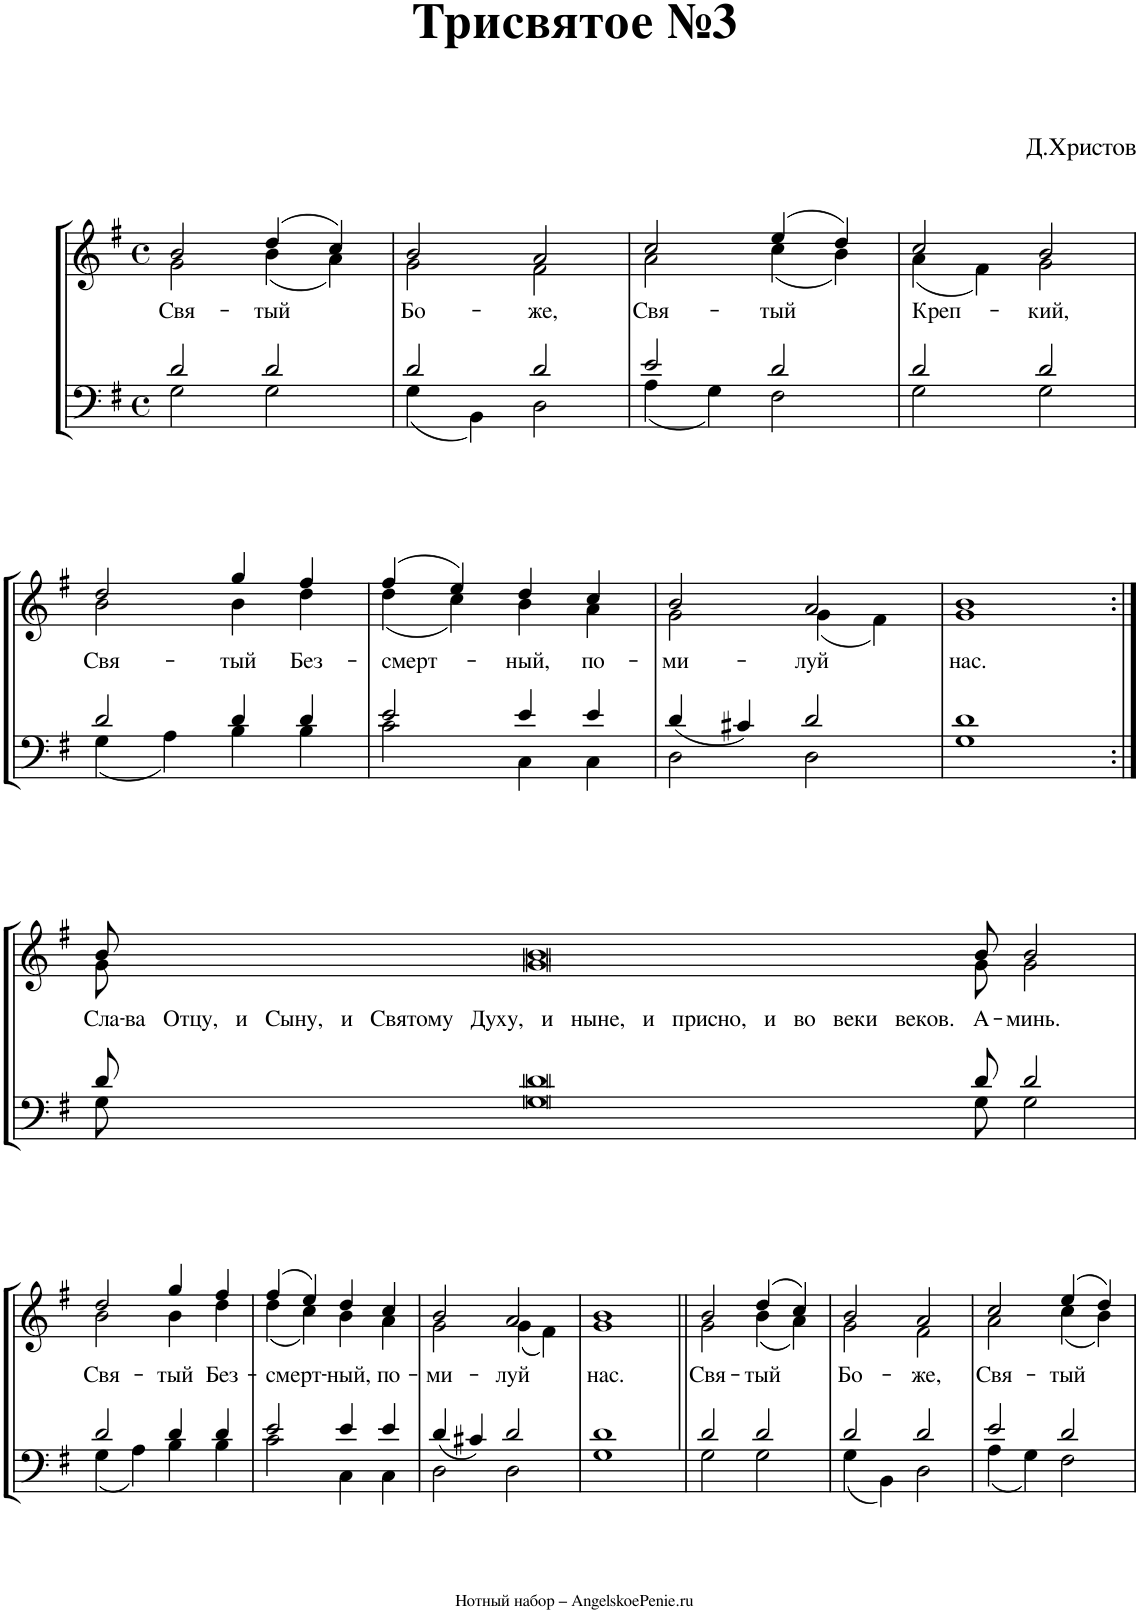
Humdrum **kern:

**kern	**kern	**text
*part1	*part1	*part1
*staff2	*staff1	*staff1
*I"Piano	*	*
*I'Pno.	*	*
*clefF4	*clefG2	*
*k[f#]	*k[f#]	*
*M4/4	*M4/4	*
*met(c)	*met(c)	*
=1	=1	=1
*^	*^	*
*	*^	*	*	*
!	!	!	!	!	!LO:LY:b
1ryy	2d/	2G\	2b/	2g\	Свя-
!	!	!	!	!	!LO:LY:b
.	2d/	2G\	(4dd/	(4b\	-тый
.	.	.	4cc/)	4a\)	.
=2	=2	=2	=2	=2	=2
!	!	!	!	!	!LO:LY:b
1ryy	2d/	4G\	2b/	2g\	Бо-
.	.	4BB\	.	.	.
!	!	!	!	!	!LO:LY:b
.	2d/	2D\	2a/	2f#\	-же,
=3	=3	=3	=3	=3	=3
!	!	!	!	!	!LO:LY:b
1ryy	2e/	4A\	2cc/	2a\	Свя-
.	.	4G\	.	.	.
!	!	!	!	!	!LO:LY:b
.	2d/	2F#\	(4ee/	(4cc\	-тый
.	.	.	4dd/)	4b\)	.
=4	=4	=4	=4	=4	=4
!	!	!	!	!	!LO:LY:b
1ryy	2d/	2G\	2cc/	(4a\	Креп-
.	.	.	.	4f#\)	.
!	!	!	!	!	!LO:LY:b
.	2d/	2G\	2b/	2g\	-кий,
!!LO:LB:g=z	!!
=5	=5	=5	=5	=5	=5
!	!	!	!	!	!LO:LY:b
1ryy	2d/	4G\	2dd/	2b\	Свя-
.	.	4A\	.	.	.
!	!	!	!	!	!LO:LY:b
.	4d/	4B\	4gg/	4b\	-тый
!	!	!	!	!	!LO:LY:b
.	4d/	4B\	4ff#/	4dd\	Без-
=6	=6	=6	=6	=6	=6
!	!	!	!	!	!LO:LY:b
1ryy	2e/	2c\	(4ff#/	(4dd\	-смерт-
.	.	.	4ee/)	4cc\)	.
!	!	!	!	!	!LO:LY:b
.	4e/	4C\	4dd/	4b\	-ный,
!	!	!	!	!	!LO:LY:b
.	4e/	4C\	4cc/	4a\	по-
=7	=7	=7	=7	=7	=7
!	!	!	!	!	!LO:LY:b
1ryy	4d/	2D\	2b/	2g\	-ми-
.	4c#X/	.	.	.	.
!	!	!	!	!	!LO:LY:b
.	2d/	2D\	2a/	(4g\	-луй
.	.	.	.	4f#\)	.
=8	=8	=8	=8	=8	=8
!	!	!	!	!	!LO:LY:b
1ryy	1d	1G	1b	1g	нас.
!!LO:LB:g=z	!!
=9:|!	=9:|!	=9:|!	=9:|!	=9:|!	=9:|!
!	!	!	!	!	!LO:LY:b
1ryy	8d/	8G\	8b/	8g\	Сла-
!	!	!	!	!	!LO:LY:b
.	8dL	8GL	8bL	8gL	-ва Отцу, и Сыну, и Святому Духу, и ныне, и присно, и во веки веков.
!	!	!	!	!	!LO:LY:b
.	8d/J	8G\J	8b/J	8g\J	А-
!	!	!	!	!	!LO:LY:b
.	2d/	2G\	2b/	2g\	-минь.
.	8ryy	8ryy	8ryy	8ryy	.
!!LO:LB:g=z	!!
=10	=10	=10	=10	=10	=10
!	!	!	!	!	!LO:LY:b
1ryy	2d/	4G\	2dd/	2b\	Свя-
.	.	4A\	.	.	.
!	!	!	!	!	!LO:LY:b
.	4d/	4B\	4gg/	4b\	-тый
!	!	!	!	!	!LO:LY:b
.	4d/	4B\	4ff#/	4dd\	Без-
=11	=11	=11	=11	=11	=11
!	!	!	!	!	!LO:LY:b
1ryy	2e/	2c\	(4ff#/	(4dd\	-смерт-
.	.	.	4ee/)	4cc\)	.
!	!	!	!	!	!LO:LY:b
.	4e/	4C\	4dd/	4b\	-ный,
!	!	!	!	!	!LO:LY:b
.	4e/	4C\	4cc/	4a\	по-
=12	=12	=12	=12	=12	=12
!	!	!	!	!	!LO:LY:b
1ryy	4d/	2D\	2b/	2g\	-ми-
.	4c#X/	.	.	.	.
!	!	!	!	!	!LO:LY:b
.	2d/	2D\	2a/	(4g\	-луй
.	.	.	.	4f#\)	.
=13	=13	=13	=13	=13	=13
!	!	!	!	!	!LO:LY:b
1ryy	1d	1G	1b	1g	нас.
=14||	=14||	=14||	=14||	=14||	=14||
!	!	!	!	!	!LO:LY:b
1ryy	2d/	2G\	2b/	2g\	Свя-
!	!	!	!	!	!LO:LY:b
.	2d/	2G\	(4dd/	(4b\	-тый
.	.	.	4cc/)	4a\)	.
=15	=15	=15	=15	=15	=15
!	!	!	!	!	!LO:LY:b
1ryy	2d/	4G\	2b/	2g\	Бо-
.	.	4BB\	.	.	.
!	!	!	!	!	!LO:LY:b
.	2d/	2D\	2a/	2f#\	-же,
=16	=16	=16	=16	=16	=16
!	!	!	!	!	!LO:LY:b
1ryy	2e/	4A\	2cc/	2a\	Свя-
.	.	4G\	.	.	.
!	!	!	!	!	!LO:LY:b
.	2d/	2F#\	(4ee/	(4cc\	-тый
.	.	.	4dd/)	4b\)	.
*v	*v	*v	*	*	*
*	*v	*v	*
=	=	=
*-	*-	*-
